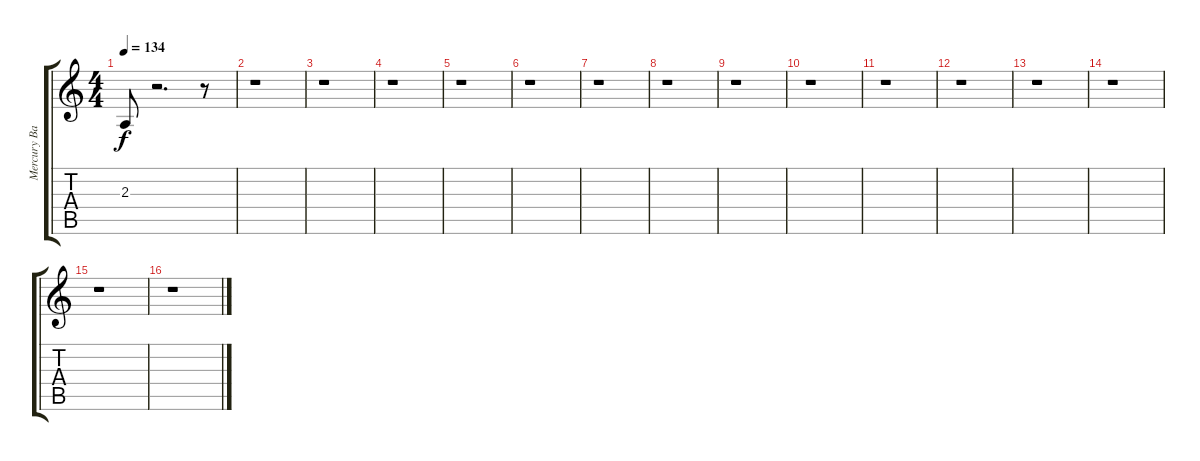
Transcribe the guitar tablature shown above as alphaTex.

\track ("Mercury Back I" "Mercury Ba") {instrument flute}
\staff {score tabs}
\tuning (E4 B3 G3 D3 A2 E2) {hide}
\ts (4 4)
\tempo 134
\clef g2
\ks c
2.3{t}.8{dy f} r.2{d} r.8 |
r.1 |
r.1 |
r.1 |
r.1 |
r.1 |
r.1 |
r.1 |
r.1 |
r.1 |
r.1 |
r.1 |
r.1 |
r.1 |
r.1 |
r.1
